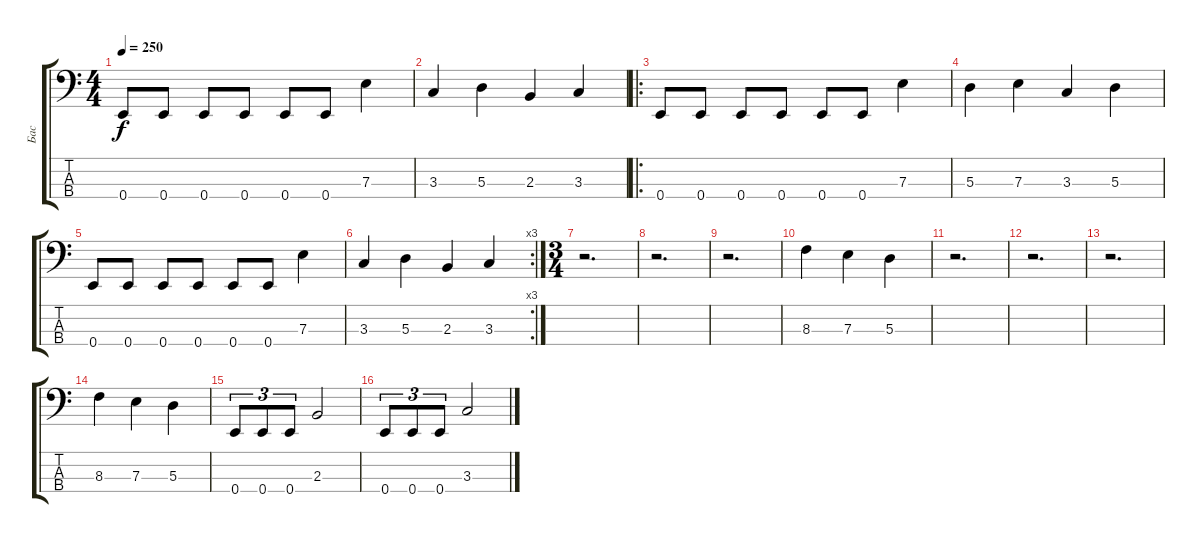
\track ("Бас" "Бас") {instrument electricbasspick}
\staff {score tabs}
\tuning (G2 D2 A1 E1) {hide}
\ts (4 4)
\tempo 250
\clef f4
\ks c
0.4.8{dy f} 0.4.8 0.4.8 0.4.8 0.4.8 0.4.8 7.3.4 |
3.3.4 5.3.4 2.3.4 3.3.4 |
\ro
0.4.8 0.4.8 0.4.8 0.4.8 0.4.8 0.4.8 7.3.4 |
5.3.4 7.3.4 3.3.4 5.3.4 |
0.4.8 0.4.8 0.4.8 0.4.8 0.4.8 0.4.8 7.3.4 |
\rc 3
3.3.4 5.3.4 2.3.4 3.3.4 |
\ts (3 4)
r.2{d} |
r.2{d} |
r.2{d} |
8.3.4 7.3.4 5.3.4 |
r.2{d} |
r.2{d} |
r.2{d} |
8.3.4 7.3.4 5.3.4 |
0.4.8{tu (3 2)} 0.4.8{tu (3 2)} 0.4.8{tu (3 2)} 2.3.2 |
0.4.8{tu (3 2)} 0.4.8{tu (3 2)} 0.4.8{tu (3 2)} 3.3.2
